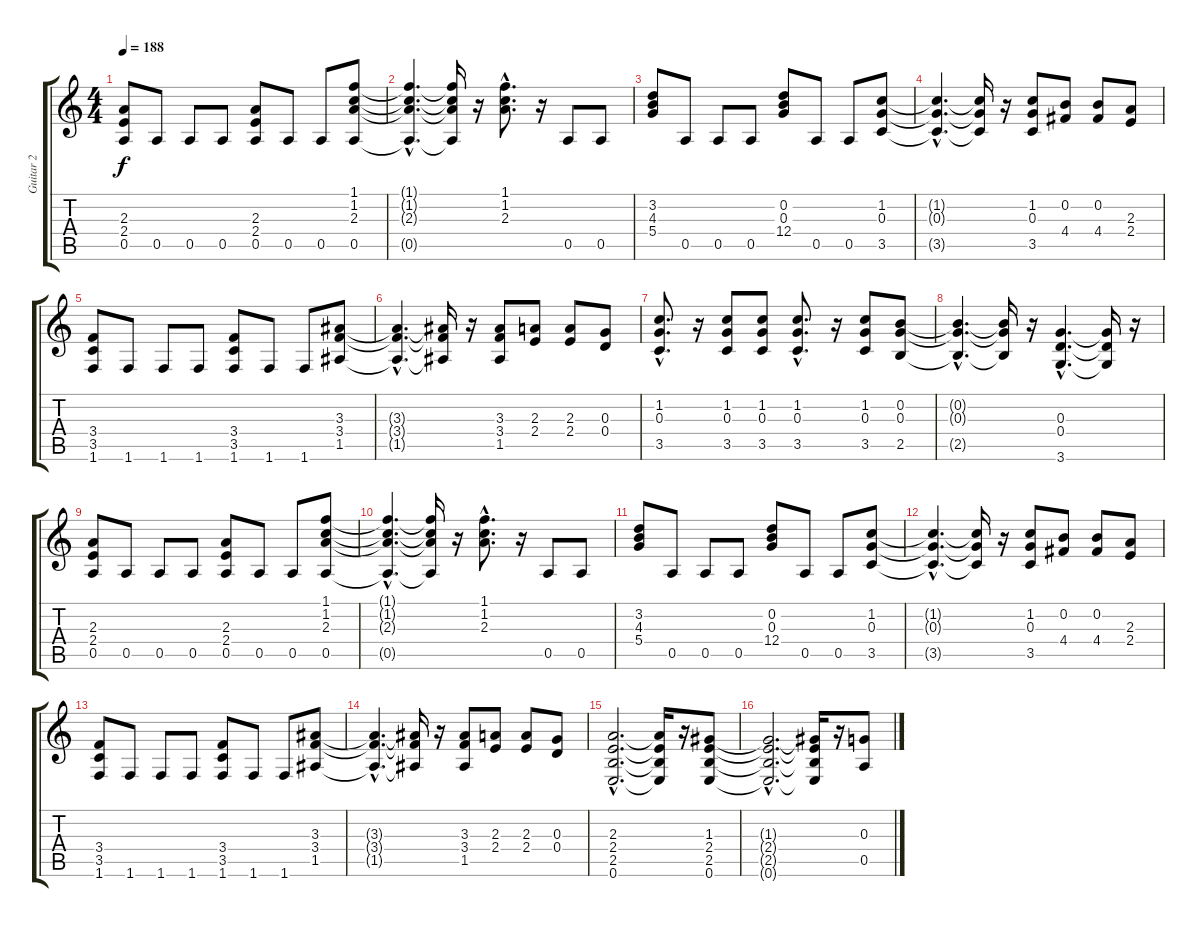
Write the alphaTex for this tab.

\track ("Guitar 2" "Guitar 2") {instrument distortionguitar}
\staff {score tabs}
\tuning (E4 B3 G3 D3 A2 E2) {hide}
\ts (4 4)
\tempo 188
\clef g2
\ks c
(2.3 2.4 0.5).8{dy f} 0.5.8 0.5.8 0.5.8 (2.3 2.4 0.5).8 0.5.8 0.5.8 (1.1 1.2 2.3 0.5).8 |
(1.1{hac t} 1.2{hac t} 2.3{hac t} 0.5{hac t}).4{d} (1.1{t} 1.2{t} 2.3{t} 0.5{t}).16 r.16 (1.1{hac} 1.2{hac} 2.3{hac}).8{d} r.16 0.5.8 0.5.8 |
(3.2 4.3 5.4).8 0.5.8 0.5.8 0.5.8 (0.2 0.3 12.4).8 0.5.8 0.5.8 (1.2 0.3 3.5).8 |
(1.2{hac t} 0.3{hac t} 3.5{hac t}).4{d} (1.2{t} 0.3{t} 3.5{t}).16 r.16 (1.2 0.3 3.5).8 (0.2 4.4).8 (0.2 4.4).8 (2.3 2.4).8 |
(3.4 3.5 1.6).8 1.6.8 1.6.8 1.6.8 (3.4 3.5 1.6).8 1.6.8 1.6.8 (3.3 3.4 1.5).8 |
(3.3{hac t} 3.4{hac t} 1.5{hac t}).4{d} (3.3{t} 3.4{t} 1.5{t}).16 r.16 (3.3 3.4 1.5).8 (2.3 2.4).8 (2.3 2.4).8 (0.3 0.4).8 |
(1.2{hac} 0.3{hac} 3.5{hac}).8{d} r.16 (1.2 0.3 3.5).8 (1.2 0.3 3.5).8 (1.2{hac} 0.3{hac} 3.5{hac}).8{d} r.16 (1.2 0.3 3.5).8 (0.2 0.3 2.5).8 |
(0.2{hac t} 0.3{hac t} 2.5{hac t}).4{d} (0.2{t} 0.3{t} 2.5{t}).16 r.16 (0.3{hac} 0.4{hac} 3.6{hac}).4{d} (0.3{t} 0.4{t} 3.6{t}).16 r.16 |
(2.3 2.4 0.5).8 0.5.8 0.5.8 0.5.8 (2.3 2.4 0.5).8 0.5.8 0.5.8 (1.1 1.2 2.3 0.5).8 |
(1.1{hac t} 1.2{hac t} 2.3{hac t} 0.5{hac t}).4{d} (1.1{t} 1.2{t} 2.3{t} 0.5{t}).16 r.16 (1.1{hac} 1.2{hac} 2.3{hac}).8{d} r.16 0.5.8 0.5.8 |
(3.2 4.3 5.4).8 0.5.8 0.5.8 0.5.8 (0.2 0.3 12.4).8 0.5.8 0.5.8 (1.2 0.3 3.5).8 |
(1.2{hac t} 0.3{hac t} 3.5{hac t}).4{d} (1.2{t} 0.3{t} 3.5{t}).16 r.16 (1.2 0.3 3.5).8 (0.2 4.4).8 (0.2 4.4).8 (2.3 2.4).8 |
(3.4 3.5 1.6).8 1.6.8 1.6.8 1.6.8 (3.4 3.5 1.6).8 1.6.8 1.6.8 (3.3 3.4 1.5).8 |
(3.3{hac t} 3.4{hac t} 1.5{hac t}).4{d} (3.3{t} 3.4{t} 1.5{t}).16 r.16 (3.3 3.4 1.5).8 (2.3 2.4).8 (2.3 2.4).8 (0.3 0.4).8 |
(2.3{hac} 2.4{hac} 2.5{hac} 0.6{hac}).2{d} (2.3{t} 2.4{t} 2.5{t} 0.6{t}).16 r.16 (1.3 2.4 2.5 0.6).8 |
(1.3{hac t} 2.4{hac t} 2.5{hac t} 0.6{hac t}).2{d} (1.3{t} 2.4{t} 2.5{t} 0.6{t}).16 r.16 (0.3 0.5).8
